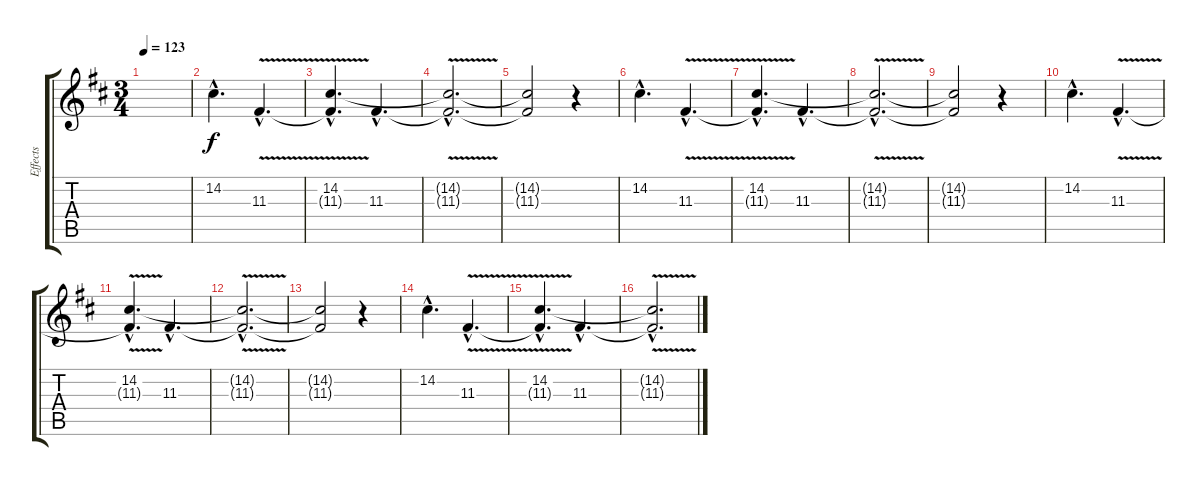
\track ("Effects" "Effects") {instrument lead2sawtooth}
\staff {score tabs}
\tuning (E4 B3 G3 D3 A2 E2) {hide}
\ts (3 4)
\tempo 123
\clef g2
\ks d
|
14.2{hac}.4{d volume 7 instrument lead2sawtooth} 11.3{v hac}.4{d} |
(14.2{v hac} 11.3{hac t}).4{d} 11.3{hac}.4{d} |
(14.2{hac t} 11.3{hac t}).2{d volume 2} |
(14.2{t} 11.3{t}).2 r.4 |
14.2{hac}.4{d volume 7 instrument lead2sawtooth} 11.3{v hac}.4{d} |
(14.2{v hac} 11.3{hac t}).4{d} 11.3{hac}.4{d} |
\section ("" "")
(14.2{hac t} 11.3{hac t}).2{d volume 2} |
(14.2{t} 11.3{t}).2 r.4 |
14.2{hac}.4{d volume 7 instrument lead2sawtooth} 11.3{v hac}.4{d} |
(14.2{v hac} 11.3{hac t}).4{d} 11.3{hac}.4{d} |
(14.2{hac t} 11.3{hac t}).2{d volume 2} |
(14.2{t} 11.3{t}).2 r.4 |
14.2{hac}.4{d volume 7 instrument lead2sawtooth} 11.3{v hac}.4{d} |
(14.2{v hac} 11.3{hac t}).4{d} 11.3{hac}.4{d} |
\section ("" "")
(14.2{hac t} 11.3{hac t}).2{d volume 2}
